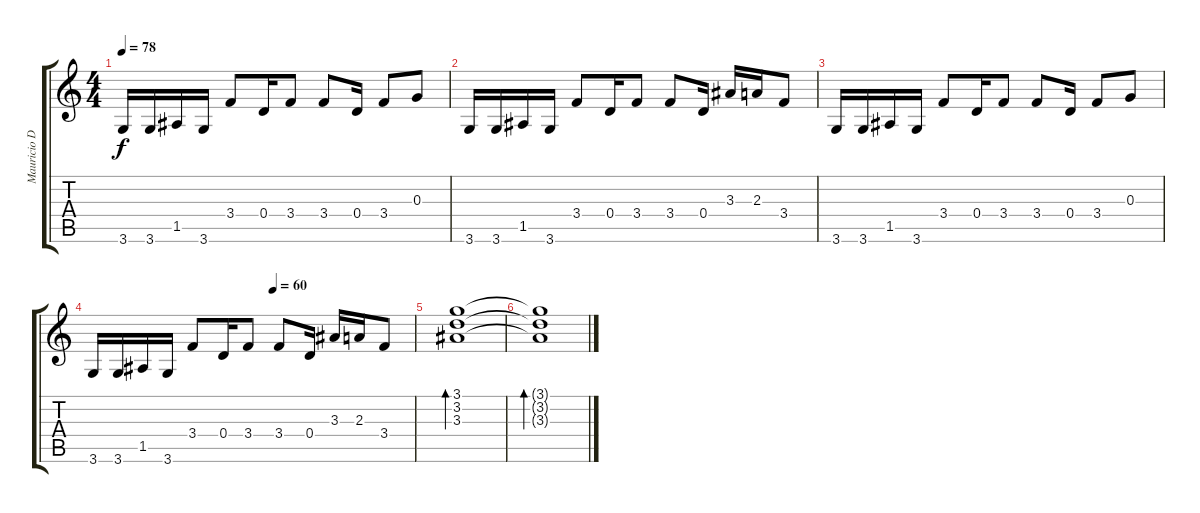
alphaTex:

\track ("Mauricio Durán" "Mauricio D") {instrument overdrivenguitar}
\staff {score tabs}
\tuning (E4 B3 G3 D3 A2 E2) {hide}
\ts (4 4)
\tempo 78
\clef g2
\ks c
3.6.16{dy f volume 14 balance 8} 3.6.16 1.5.16 3.6.16 3.4.8 0.4.16 3.4.8 3.4.8 0.4.16 3.4.8 0.3.8 |
3.6.16{balance 12} 3.6.16 1.5.16 3.6.16 3.4.8 0.4.16 3.4.8 3.4.8 0.4.16 3.3.16 2.3.16 3.4.8 |
3.6.16{balance 4} 3.6.16 1.5.16 3.6.16 3.4.8 0.4.16 3.4.8 3.4.8 0.4.16 3.4.8 0.3.8 |
\tempo (60 0.5625)
3.6.16{balance 8} 3.6.16 1.5.16 3.6.16 3.4.8 0.4.16 3.4.8 3.4.8 0.4.16 3.3.16 2.3.16 3.4.8 |
(3.1 3.2 3.3).1{bd 60 volume 5} |
(3.1{t} 3.2{t} 3.3{t}).1{bd 60}
